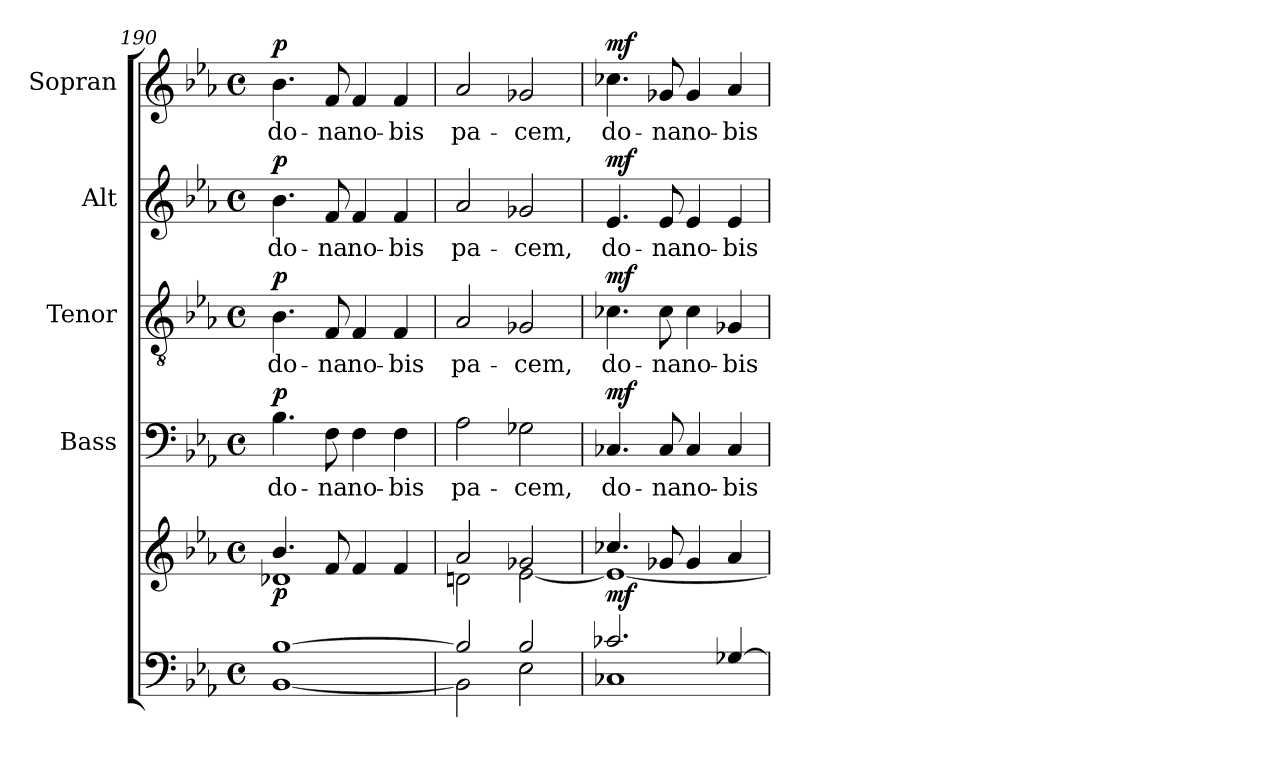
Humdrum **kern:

**kern	**kern	**dynam	**kern	**text	**dynam	**kern	**text	**dynam	**kern	**text	**dynam	**kern	**text	**dynam
*part5	*part5	*part5	*part4	*part4	*part4	*part3	*part3	*part3	*part2	*part2	*part2	*part1	*part1	*part1
*staff6	*staff5	*staff5/6	*staff4	*staff4	*staff4	*staff3	*staff3	*staff3	*staff2	*staff2	*staff2	*staff1	*staff1	*staff1
*	*	*	*I"Bass	*	*	*I"Tenor	*	*	*I"Alt	*	*	*I"Sopran	*	*
*	*	*	*I'B.	*	*	*I'T.	*	*	*I'A.	*	*	*I'S.	*	*
!!LO:PB:g=z
*clefF4	*clefG2	*	*clefF4	*	*	*clefGv2	*	*	*clefG2	*	*	*clefG2	*	*
*k[b-e-a-]	*k[b-e-a-]	*	*k[b-e-a-]	*	*	*k[b-e-a-]	*	*	*k[b-e-a-]	*	*	*k[b-e-a-]	*	*
*E-:	*E-:	*	*E-:	*	*	*E-:	*	*	*E-:	*	*	*E-:	*	*
*M4/4	*M4/4	*	*M4/4	*	*	*M4/4	*	*	*M4/4	*	*	*M4/4	*	*
*met(c)	*met(c)	*	*met(c)	*	*	*met(c)	*	*	*met(c)	*	*	*met(c)	*	*
=190	=190	=190	=190	=190	=190	=190	=190	=190	=190	=190	=190	=190	=190	=190
*^	*^	*	*	*	*	*	*	*	*	*	*	*	*	*
!	!	!	!	!LO:DY:b	!	!LO:LY:b	!LO:DY:a	!	!LO:LY:b	!LO:DY:a	!	!LO:LY:b	!LO:DY:a	!	!LO:LY:b	!LO:DY:a
[>1B-	[<1BB-	4.b-/	1d-X	p	4.B-\	do-	p	4.B-\	do-	p	4.b-\	do-	p	4.b-\	do-	p
!	!	!	!	!	!	!LO:LY:b	!	!	!LO:LY:b	!	!	!LO:LY:b	!	!	!LO:LY:b	!
.	.	8f/	.	.	8F\	-na	.	8F/	-na	.	8f/	-na	.	8f/	-na	.
!	!	!	!	!	!	!LO:LY:b	!	!	!LO:LY:b	!	!	!LO:LY:b	!	!	!LO:LY:b	!
.	.	4f/	.	.	4F\	no-	.	4F/	no-	.	4f/	no-	.	4f/	no-	.
!	!	!	!	!	!	!LO:LY:b	!	!	!LO:LY:b	!	!	!LO:LY:b	!	!	!LO:LY:b	!
.	.	4f/	.	.	4F\	-bis	.	4F/	-bis	.	4f/	-bis	.	4f/	-bis	.
=191	=191	=191	=191	=191	=191	=191	=191	=191	=191	=191	=191	=191	=191	=191	=191	=191
!	!	!	!	!	!	!LO:LY:b	!	!	!LO:LY:b	!	!	!LO:LY:b	!	!	!LO:LY:b	!
2B-/]	2BB-\]	2a-/	2dn\	.	2A-\	pa-	.	2A-/	pa-	.	2a-/	pa-	.	2a-/	pa-	.
!	!	!	!	!	!	!LO:LY:b	!	!	!LO:LY:b	!	!	!LO:LY:b	!	!	!LO:LY:b	!
2B-/	2E-\	2g-X/	[<2e-\	.	2G-X\	-cem,	.	2G-X/	-cem,	.	2g-X/	-cem,	.	2g-X/	-cem,	.
=192	=192	=192	=192	=192	=192	=192	=192	=192	=192	=192	=192	=192	=192	=192	=192	=192
!	!	!	!	!LO:DY:b	!	!LO:LY:b	!LO:DY:a	!	!LO:LY:b	!LO:DY:a	!	!LO:LY:b	!LO:DY:a	!	!LO:LY:b	!LO:DY:a
2.c-X/	1C-X	4.cc-X/	1e-_	mf	4.C-X/	do-	mf	4.c-X\	do-	mf	4.e-/	do-	mf	4.cc-X\	do-	mf
!	!	!	!	!	!	!LO:LY:b	!	!	!LO:LY:b	!	!	!LO:LY:b	!	!	!LO:LY:b	!
.	.	8g-X/	.	.	8C-/	-na	.	8c-\	-na	.	8e-/	-na	.	8g-X/	-na	.
!	!	!	!	!	!	!LO:LY:b	!	!	!LO:LY:b	!	!	!LO:LY:b	!	!	!LO:LY:b	!
.	.	4g-/	.	.	4C-/	no-	.	4c-\	no-	.	4e-/	no-	.	4g-/	no-	.
!	!	!	!	!	!	!LO:LY:b	!	!	!LO:LY:b	!	!	!LO:LY:b	!	!	!LO:LY:b	!
[>4G-X/	.	4a-/	.	.	4C-/	-bis	.	4G-X/	-bis	.	4e-/	-bis	.	4a-/	-bis	.
*v	*v	*	*	*	*	*	*	*	*	*	*	*	*	*	*	*
*	*v	*v	*	*	*	*	*	*	*	*	*	*	*	*	*
=	=	=	=	=	=	=	=	=	=	=	=	=	=	=
*-	*-	*-	*-	*-	*-	*-	*-	*-	*-	*-	*-	*-	*-	*-
